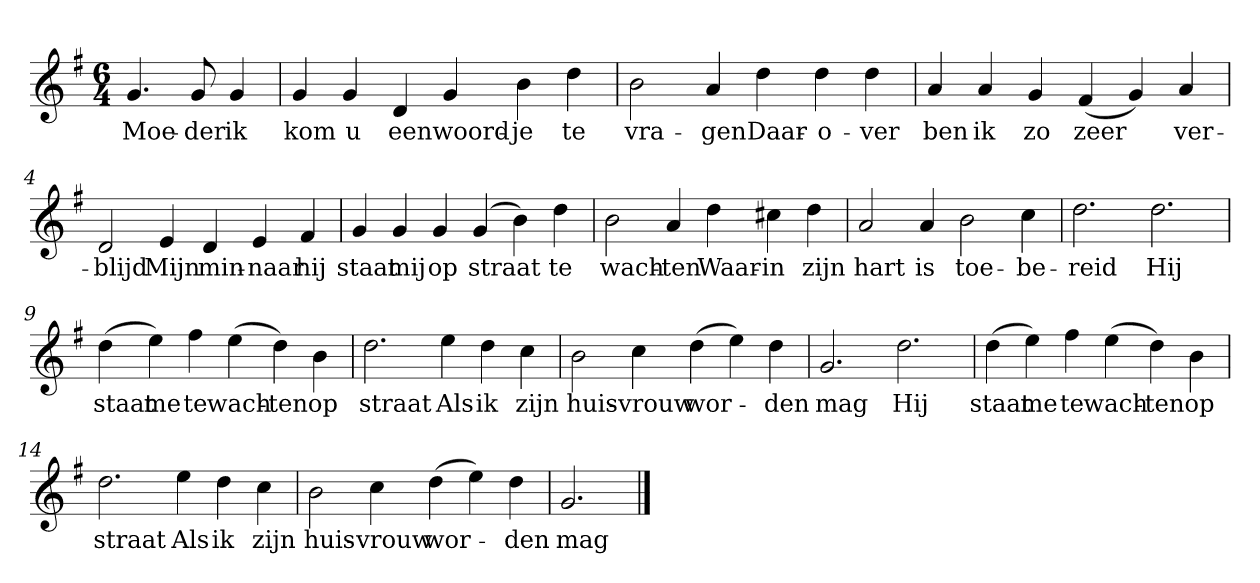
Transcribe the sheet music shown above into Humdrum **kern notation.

**kern	**text
*part1	*part1
*staff1	*staff1
*clefG2	*
*k[f#]	*
*G:	*
*M6/4	*
*MM120	*
=	=
4.g	Moe-
8g	-der
4g	ik
=1	=1
4g	kom
4g	u
4d	een
4g	woord-
4b	-je
4dd	te
=2	=2
2b	vra-
4a	-gen
4dd	Daar-
4dd	-o-
4dd	-ver
=3	=3
4a	ben
4a	ik
4g	zo
(4f#	zeer
4g)	.
4a	ver-
=4	=4
2d	-blijd
4e	Mijn
4d	min-
4e	-naar
4f#	hij
=5	=5
4g	staat
4g	mij
4g	op
(4g	straat
4b)	.
4dd	te
=6	=6
2b	wach-
4a	-ten
4dd	Waar-
4cc#X	-in
4dd	zijn
=7	=7
2a	hart
4a	is
2b	toe-
4cc	-be-
=8	=8
2.dd	-reid
2.dd	Hij
=9	=9
(4dd	staat
4ee)	me
4ff#	te
(4ee	wach-
4dd)	-ten
4b	op
=10	=10
2.dd	straat
4ee	Als
4dd	ik
4cc	zijn
=11	=11
2b	huis-
4cc	-vrouw
(4dd	wor-
4ee)	.
4dd	-den
=12	=12
2.g	mag
2.dd	Hij
=13	=13
(4dd	staat
4ee)	me
4ff#	te
(4ee	wach-
4dd)	-ten
4b	op
=14	=14
2.dd	straat
4ee	Als
4dd	ik
4cc	zijn
=15	=15
2b	huis-
4cc	-vrouw
(4dd	wor-
4ee)	.
4dd	-den
=16	=16
2.g	mag
==	==
*-	*-
